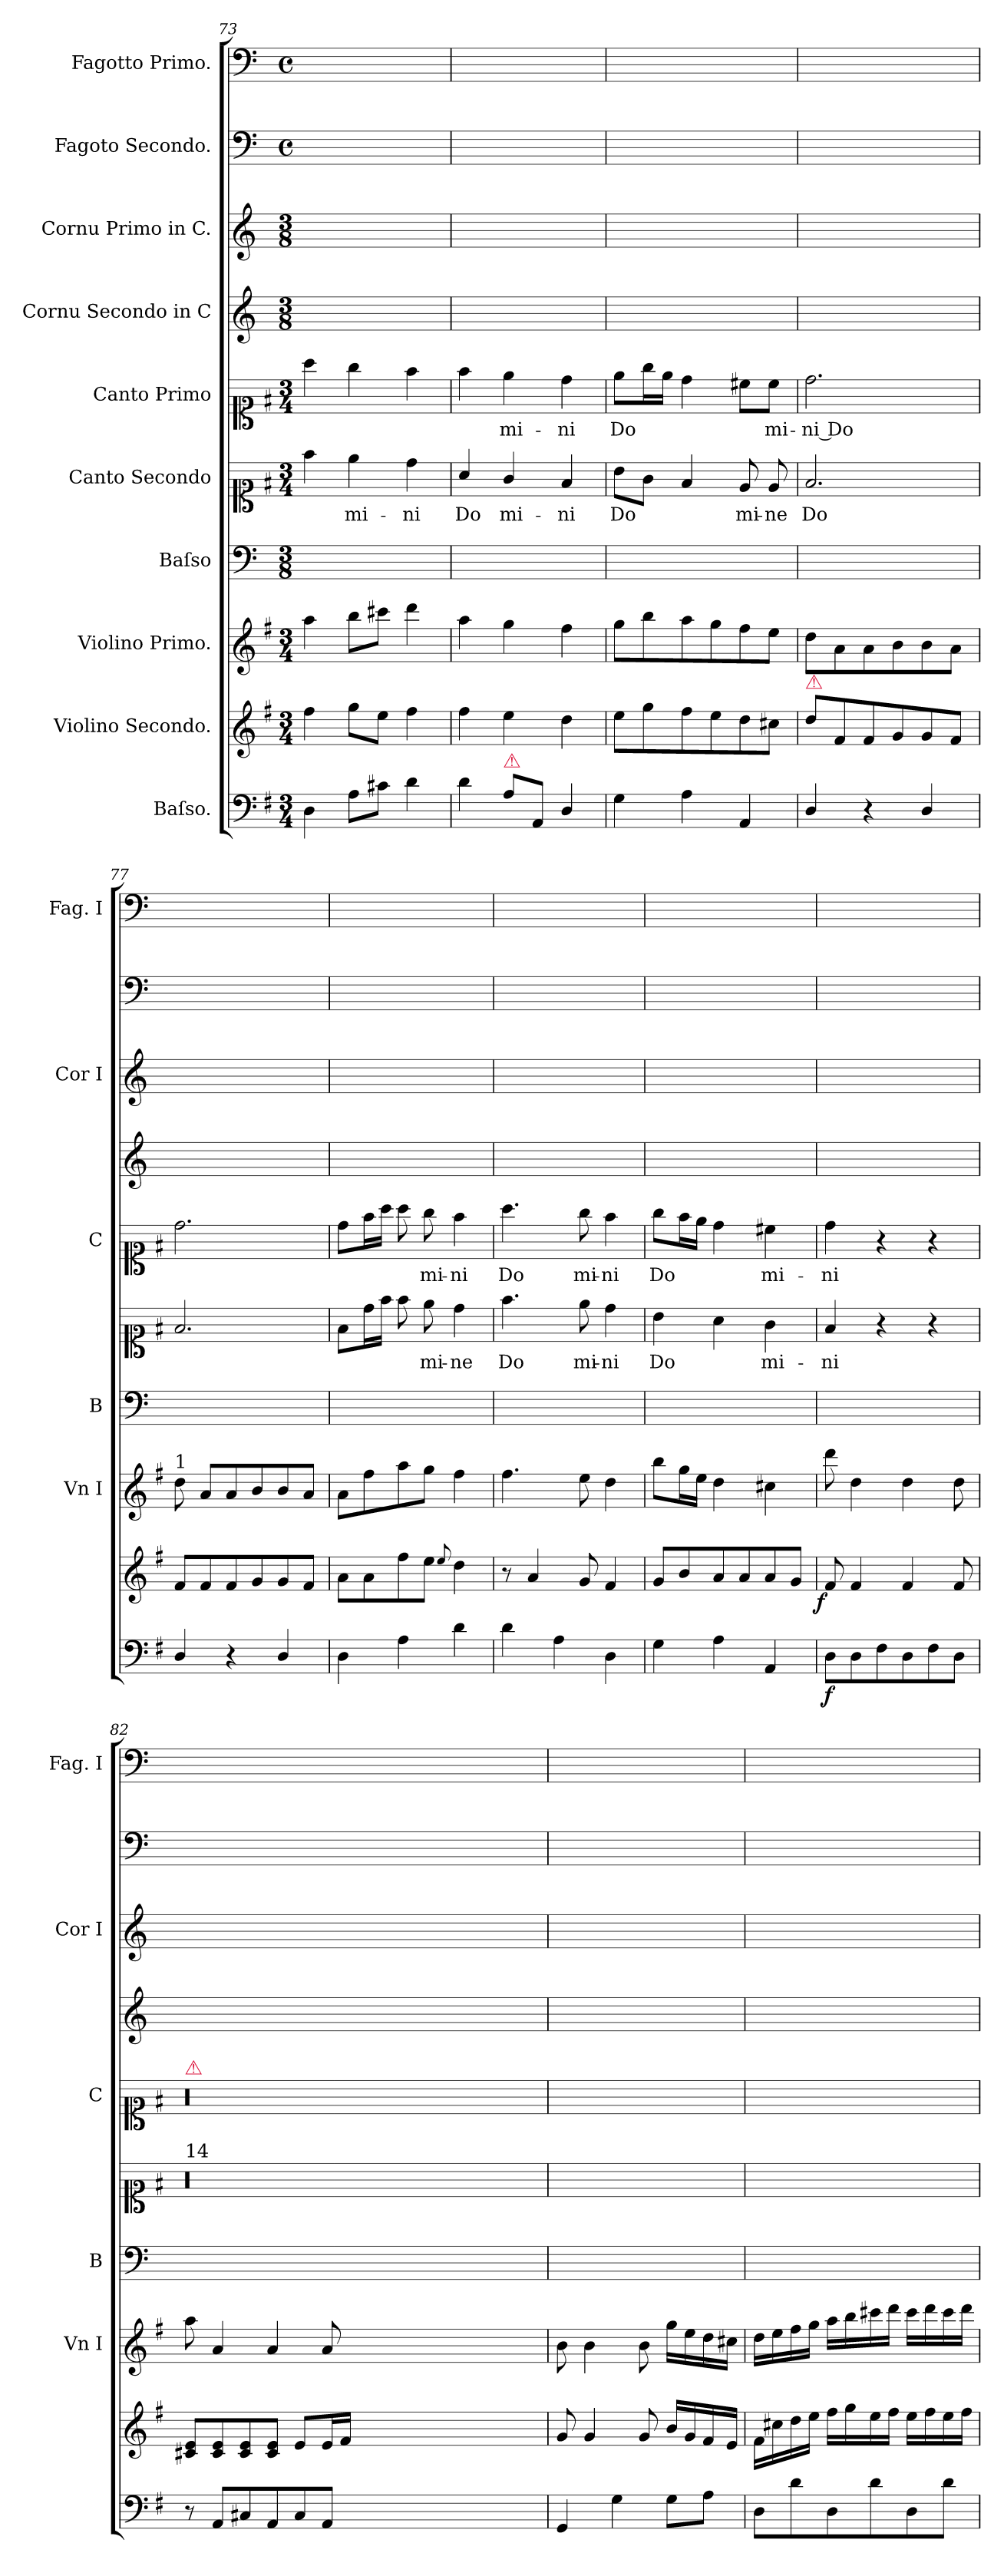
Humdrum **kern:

**kern	**dynam	**kern	**dynam	**kern	**dynam	**kern	**kern	**text	**kern	**text	**kern	**kern	**kern	**kern
*part10	*part10	*part9	*part9	*part8	*part8	*part7	*part6	*part6	*part5	*part5	*part4	*part3	*part2	*part1
*staff10	*staff10	*staff9	*staff9	*staff8	*staff8	*staff7	*staff6	*staff6	*staff5	*staff5	*staff4	*staff3	*staff2	*staff1
*I"Baſso.	*	*I"Violino Secondo.	*	*I"Violino Primo.	*	*I"Baſso	*I"Canto Secondo	*	*I"Canto Primo	*	*I"Cornu Secondo in C	*I"Cornu Primo in C.	*I"Fagoto Secondo.	*I"Fagotto Primo.
*	*	*	*	*I'Vn I	*	*I'B	*	*	*I'C	*	*	*I'Cor I	*	*I'Fag. I
*clefF4	*	*clefG2	*	*clefG2	*	*clefF4	*clefC1	*	*clefC1	*	*clefG2	*clefG2	*clefF4	*clefF4
*k[f#]	*	*k[f#]	*	*k[f#]	*	*k[]	*k[f#]	*	*k[f#]	*	*k[]	*k[]	*k[]	*k[]
*M3/4	*	*M3/4	*	*M3/4	*	*M3/8	*M3/4	*	*M3/4	*	*M3/8	*M3/8	*M4/4	*M4/4
*	*	*	*	*	*	*	*	*	*	*	*	*	*met(c)	*met(c)
=73	=73	=73	=73	=73	=73	=73	=73	=73	=73	=73	=73	=73	=73	=73
4D\	.	4ff#\	.	4aa\	.	2.ryy	4ff#\	.	4aa\	.	2.ryy	2.ryy	2.ryy	2.ryy
8A\L	.	8gg\L	.	8bb\L	.	.	4ee\	-mi-	4gg\	.	.	.	.	.
8c#X\J	.	8ee\J	.	8ccc#X\J	.	.	.	.	.	.	.	.	.	.
4d\	.	4ff#\	.	4ddd\	.	.	4dd\	-ni	4ff#\	.	.	.	.	.
=74	=74	=74	=74	=74	=74	=74	=74	=74	=74	=74	=74	=74	=74	=74
4d\	.	4ff#\	.	4aa\	.	2.ryy	4a/	Do	4ff#\	.	2.ryy	2.ryy	2.ryy	2.ryy
!LO:TX:a:color=crimson:t=⚠	!	!	!	!	!	!	!	!	!	!	!	!	!	!
8A\L	.	4ee\	.	4gg\	.	.	4g/	-mi-	4ee\	-mi-	.	.	.	.
8AA/J	.	.	.	.	.	.	.	.	.	.	.	.	.	.
4D/	.	4dd\	.	4ff#\	.	.	4f#/	-ni	4dd\	-ni	.	.	.	.
=75	=75	=75	=75	=75	=75	=75	=75	=75	=75	=75	=75	=75	=75	=75
4G\	.	8ee\L	.	8gg\L	.	2.ryy	8b\L	Do	8ee\L	Do	2.ryy	2.ryy	2.ryy	2.ryy
.	.	8gg\	.	8bb\	.	.	8g\J	.	16gg\L	.	.	.	.	.
.	.	.	.	.	.	.	.	.	16ee\JJ	.	.	.	.	.
4A\	.	8ff#\	.	8aa\	.	.	4f#/	.	4dd\	.	.	.	.	.
.	.	8ee\	.	8gg\	.	.	.	.	.	.	.	.	.	.
4AA/	.	8dd\	.	8ff#\	.	.	8e/	mi-	8cc#X\L	.	.	.	.	.
.	.	8cc#X\J	.	8ee\J	.	.	8e/	-ne	8cc#\J	-mi-	.	.	.	.
=76	=76	=76	=76	=76	=76	=76	=76	=76	=76	=76	=76	=76	=76	=76
!	!	!LO:TX:a:color=crimson:t=⚠	!	!	!	!	!	!	!	!	!	!	!	!
4D/	.	8dd\L	.	8dd\L	.	2.ryy	2.f#/	Do	2.dd\	-ni Do	2.ryy	2.ryy	2.ryy	2.ryy
.	.	8f#/	.	8a\	.	.	.	.	.	.	.	.	.	.
4r	.	8f#/	.	8a\	.	.	.	.	.	.	.	.	.	.
.	.	8g/	.	8b\	.	.	.	.	.	.	.	.	.	.
4D/	.	8g/	.	8b\	.	.	.	.	.	.	.	.	.	.
.	.	8f#/J	.	8a\J	.	.	.	.	.	.	.	.	.	.
=77	=77	=77	=77	=77	=77	=77	=77	=77	=77	=77	=77	=77	=77	=77
!	!	!	!	!LO:TX:a:t=1	!	!	!	!	!	!	!	!	!	!
4D/	.	8f#/L	.	8dd\	.	2.ryy	2.f#/	.	2.dd\	.	2.ryy	2.ryy	2.ryy	2.ryy
.	.	8f#/	.	8a/L	.	.	.	.	.	.	.	.	.	.
4r	.	8f#/	.	8a/	.	.	.	.	.	.	.	.	.	.
.	.	8g/	.	8b\	.	.	.	.	.	.	.	.	.	.
4D/	.	8g/	.	8b\	.	.	.	.	.	.	.	.	.	.
.	.	8f#/J	.	8a/J	.	.	.	.	.	.	.	.	.	.
=78	=78	=78	=78	=78	=78	=78	=78	=78	=78	=78	=78	=78	=78	=78
4D\	.	8a\L	.	8a\L	.	2.ryy	8f#\L	.	8dd\L	.	2.ryy	2.ryy	2.ryy	2.ryy
.	.	8a\	.	8ff#\	.	.	16dd\L	.	16ff#\L	.	.	.	.	.
.	.	.	.	.	.	.	16ff#\JJ	.	16aa\JJ	.	.	.	.	.
4A\	.	8ff#\	.	8aa\	.	.	8ff#\	.	8aa\	.	.	.	.	.
.	.	8ee\J	.	8gg\J	.	.	8ee\	-mi-	8gg\	-mi-	.	.	.	.
.	.	8qqee/	.	.	.	.	.	.	.	.	.	.	.	.
4d\	.	4dd\	.	4ff#\	.	.	4dd\	-ne	4ff#\	-ni	.	.	.	.
=79	=79	=79	=79	=79	=79	=79	=79	=79	=79	=79	=79	=79	=79	=79
4d\	.	8r	.	4.ff#\	.	2.ryy	4.ff#\	Do	4.aa\	Do	2.ryy	2.ryy	2.ryy	2.ryy
.	.	4a/	.	.	.	.	.	.	.	.	.	.	.	.
4A\	.	.	.	.	.	.	.	.	.	.	.	.	.	.
.	.	8g/	.	8ee\	.	.	8ee\	-mi-	8gg\	-mi-	.	.	.	.
4D\	.	4f#/	.	4dd\	.	.	4dd\	-ni	4ff#\	-ni	.	.	.	.
=80	=80	=80	=80	=80	=80	=80	=80	=80	=80	=80	=80	=80	=80	=80
4G\	.	8g/L	.	8bb\L	.	2.ryy	4b\	Do	8gg\L	Do	2.ryy	2.ryy	2.ryy	2.ryy
.	.	8b\	.	16gg\L	.	.	.	.	16ff#\L	.	.	.	.	.
.	.	.	.	16ee\JJ	.	.	.	.	16ee\JJ	.	.	.	.	.
4A\	.	8a/	.	4dd\	.	.	4a\	.	4dd\	.	.	.	.	.
.	.	8a/	.	.	.	.	.	.	.	.	.	.	.	.
4AA/	.	8a/	.	4cc#X\	.	.	4g\	-mi-	4cc#X\	-mi-	.	.	.	.
.	.	8g/J	.	.	.	.	.	.	.	.	.	.	.	.
=81	=81	=81	=81	=81	=81	=81	=81	=81	=81	=81	=81	=81	=81	=81
!	!	!	!LO:DY:rj	!	!LO:DY:b	!	!	!	!	!	!	!	!	!
8D\L	f	8f#/	f	8ddd\	fo	2.ryy	4f#/	-ni	4dd\	-ni	2.ryy	2.ryy	2.ryy	2.ryy
8D\	.	4f#/	.	4dd\	.	.	.	.	.	.	.	.	.	.
8F#\	.	.	.	.	.	.	4r	.	4r	.	.	.	.	.
8D\	.	4f#/	.	4dd\	.	.	.	.	.	.	.	.	.	.
8F#\	.	.	.	.	.	.	4r	.	4r	.	.	.	.	.
8D\J	.	8f#/	.	8dd\	.	.	.	.	.	.	.	.	.	.
=82	=82	=82	=82	=82	=82	=82	=82	=82	=82	=82	=82	=82	=82	=82
!	!	!	!	!	!	!	!	!	!LO:TX:a:color=crimson:t=⚠	!	!	!	!	!
!	!	!	!	!	!	!	!LO:TX:a:t=14	!	!	!	!	!	!	!
!	!	!	!	!	!	!	!LO:N:vis=00	!	!LO:N:vis=00	!	!	!	!	!
8r	.	8c#X/ 8e/L	.	8aa\	.	2.ryy	0.r	.	0.r	.	2.ryy	2.ryy	2.ryy	2.ryy
8AA/L	.	8c#/ 8e/	.	4a/	.	.	.	.	.	.	.	.	.	.
8C#X/	.	8c#/ 8e/	.	.	.	.	.	.	.	.	.	.	.	.
8AA/	.	8c#/ 8e/J	.	4a/	.	.	.	.	.	.	.	.	.	.
8C#/	.	8e/L	.	.	.	.	.	.	.	.	.	.	.	.
8AA/J	.	16e/L	.	8a/	.	.	.	.	.	.	.	.	.	.
.	.	16f#/JJ	.	.	.	.	.	.	.	.	.	.	.	.
0ryy	.	0ryy	.	0ryy	.	0ryy	.	.	.	.	0ryy	0ryy	0ryy	0ryy
4ryy	.	4ryy	.	4ryy	.	4ryy	.	.	.	.	4ryy	4ryy	4ryy	4ryy
=83	=83	=83	=83	=83	=83	=83	=83	=83	=83	=83	=83	=83	=83	=83
4GG/	.	8g/	.	8b\	.	2.ryy	2.ryy	.	2.ryy	.	2.ryy	2.ryy	2.ryy	2.ryy
.	.	4g/	.	4b\	.	.	.	.	.	.	.	.	.	.
4G\	.	.	.	.	.	.	.	.	.	.	.	.	.	.
.	.	8g/	.	8b\	.	.	.	.	.	.	.	.	.	.
8G\L	.	16b\LL	.	16gg\LL	.	.	.	.	.	.	.	.	.	.
.	.	16g/	.	16ee\	.	.	.	.	.	.	.	.	.	.
8A\J	.	16f#/	.	16dd\	.	.	.	.	.	.	.	.	.	.
.	.	16e/JJ	.	16cc#X\JJ	.	.	.	.	.	.	.	.	.	.
=84	=84	=84	=84	=84	=84	=84	=84	=84	=84	=84	=84	=84	=84	=84
8D\L	.	16f#\LL	.	16dd\LL	.	2.ryy	2.ryy	.	2.ryy	.	2.ryy	2.ryy	2.ryy	2.ryy
.	.	16cc#X\	.	16ee\	.	.	.	.	.	.	.	.	.	.
8d\	.	16dd\	.	16ff#\	.	.	.	.	.	.	.	.	.	.
.	.	16ee\JJ	.	16gg\JJ	.	.	.	.	.	.	.	.	.	.
8D\	.	16ff#\LL	.	16aa\LL	.	.	.	.	.	.	.	.	.	.
.	.	16gg\	.	16bb\	.	.	.	.	.	.	.	.	.	.
8d\	.	16ee\	.	16ccc#X\	.	.	.	.	.	.	.	.	.	.
.	.	16ff#\JJ	.	16ddd\JJ	.	.	.	.	.	.	.	.	.	.
8D\	.	16ee\LL	.	16ccc#\LL	.	.	.	.	.	.	.	.	.	.
.	.	16ff#\	.	16ddd\	.	.	.	.	.	.	.	.	.	.
8d\J	.	16ee\	.	16ccc#\	.	.	.	.	.	.	.	.	.	.
.	.	16ff#\JJ	.	16ddd\JJ	.	.	.	.	.	.	.	.	.	.
=	=	=	=	=	=	=	=	=	=	=	=	=	=	=
*-	*-	*-	*-	*-	*-	*-	*-	*-	*-	*-	*-	*-	*-	*-
